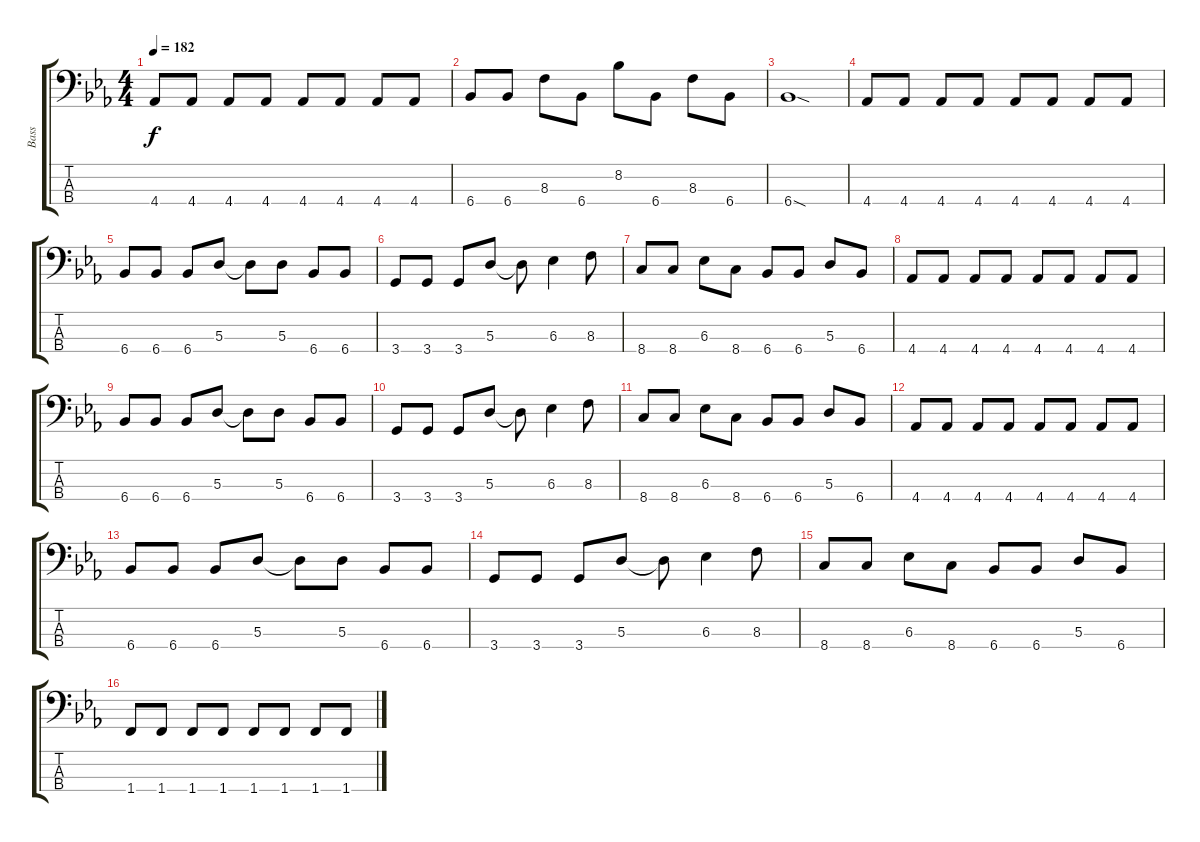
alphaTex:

\track ("Bass" "Bass") {instrument electricbassfinger}
\staff {score tabs}
\tuning (G2 D2 A1 E1) {hide}
\ts (4 4)
\tempo 182
\clef f4
\ks eb
4.4.8{dy f} 4.4.8 4.4.8 4.4.8 4.4.8 4.4.8 4.4.8 4.4.8 |
6.4.8 6.4.8 8.3.8 6.4.8 8.2.8 6.4.8 8.3.8 6.4.8 |
6.4{sod}.1 |
4.4.8 4.4.8 4.4.8 4.4.8 4.4.8 4.4.8 4.4.8 4.4.8 |
6.4.8 6.4.8 6.4.8 5.3.8 5.3{t}.8 5.3.8 6.4.8 6.4.8 |
3.4.8 3.4.8 3.4.8 5.3.8 5.3{t}.8 6.3.4 8.3.8 |
8.4.8 8.4.8 6.3.8 8.4.8 6.4.8 6.4.8 5.3.8 6.4.8 |
4.4.8 4.4.8 4.4.8 4.4.8 4.4.8 4.4.8 4.4.8 4.4.8 |
6.4.8 6.4.8 6.4.8 5.3.8 5.3{t}.8 5.3.8 6.4.8 6.4.8 |
3.4.8 3.4.8 3.4.8 5.3.8 5.3{t}.8 6.3.4 8.3.8 |
8.4.8 8.4.8 6.3.8 8.4.8 6.4.8 6.4.8 5.3.8 6.4.8 |
4.4.8 4.4.8 4.4.8 4.4.8 4.4.8 4.4.8 4.4.8 4.4.8 |
6.4.8 6.4.8 6.4.8 5.3.8 5.3{t}.8 5.3.8 6.4.8 6.4.8 |
3.4.8 3.4.8 3.4.8 5.3.8 5.3{t}.8 6.3.4 8.3.8 |
8.4.8 8.4.8 6.3.8 8.4.8 6.4.8 6.4.8 5.3.8 6.4.8 |
1.4.8 1.4.8 1.4.8 1.4.8 1.4.8 1.4.8 1.4.8 1.4.8
